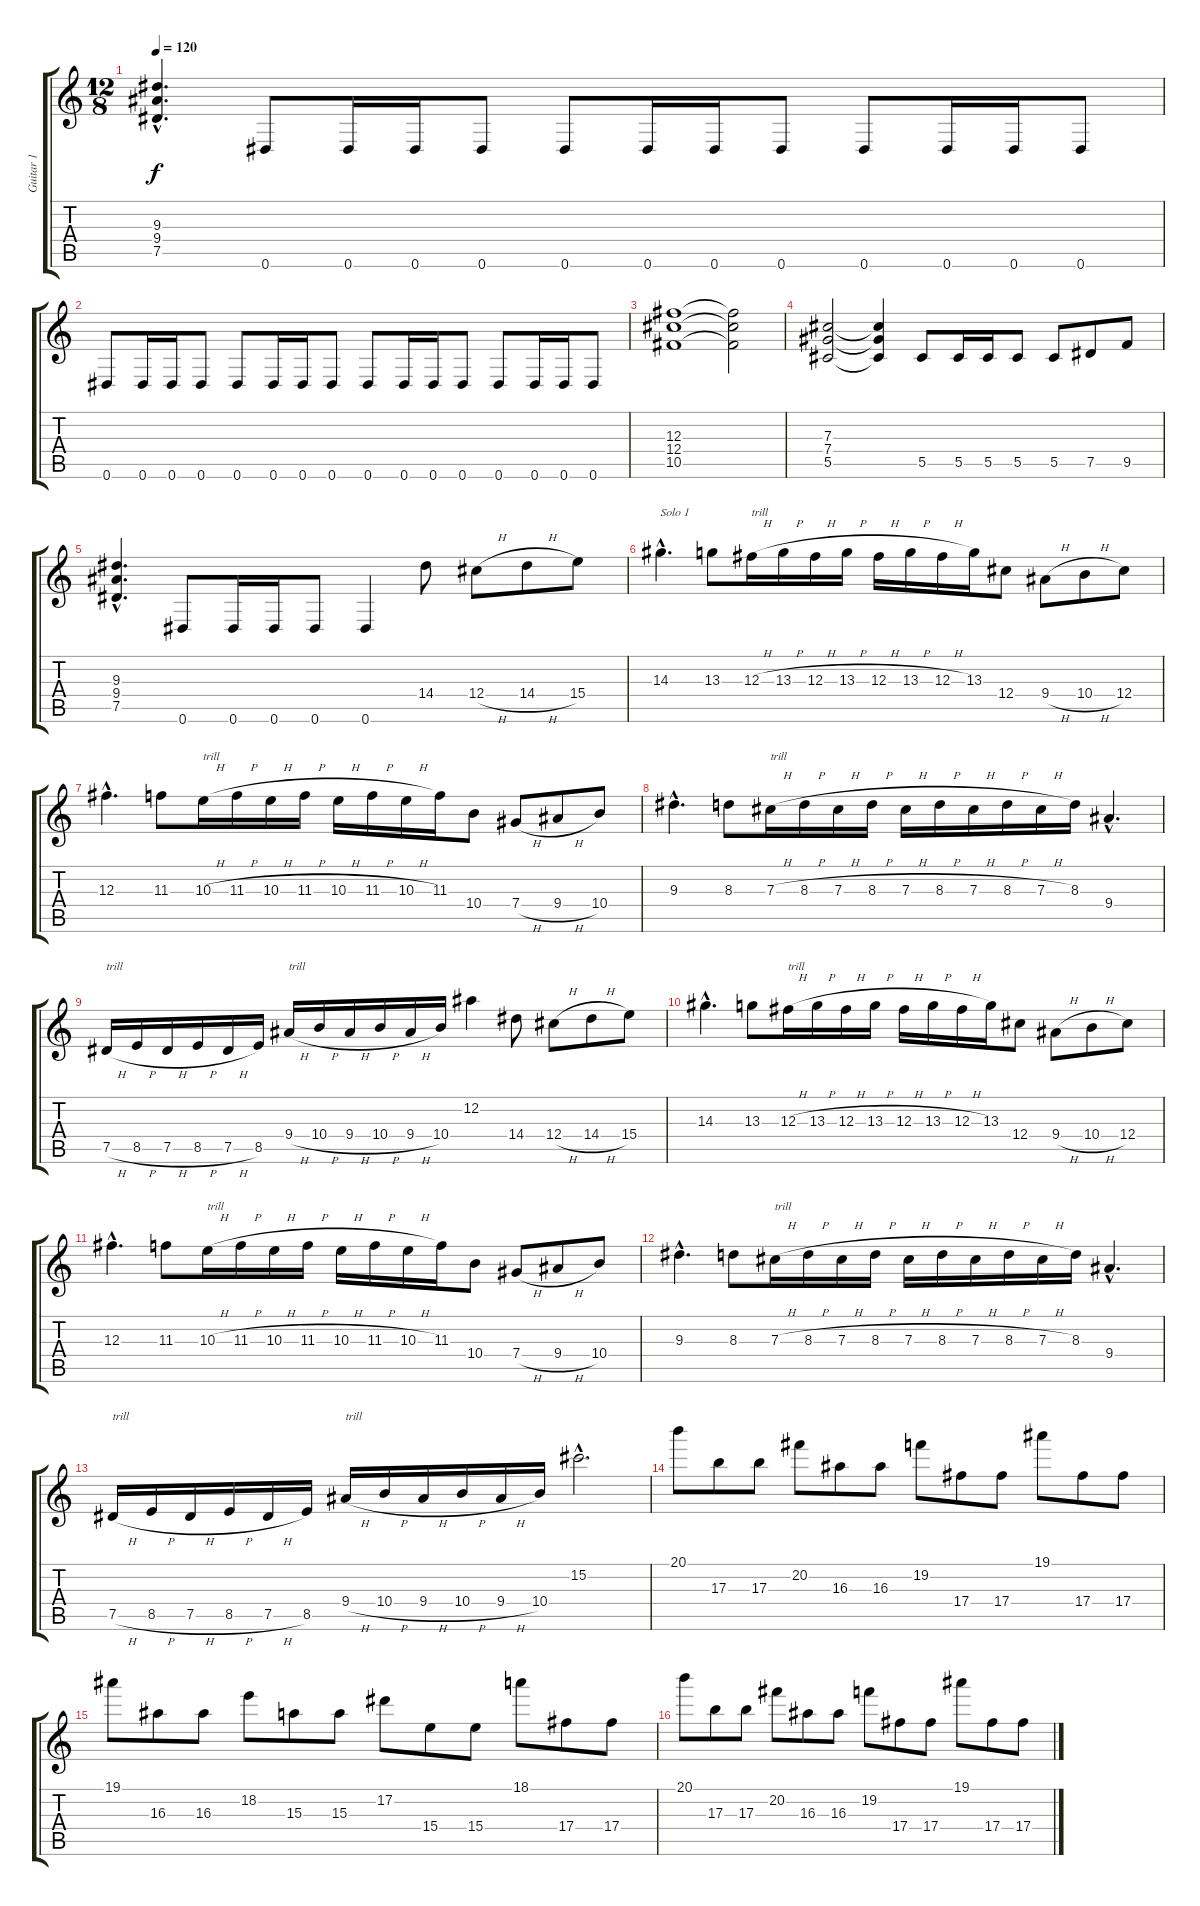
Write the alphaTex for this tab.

\track ("Guitar 1" "Guitar 1") {instrument distortionguitar}
\staff {score tabs}
\tuning (Eb4 Bb3 Gb3 Db3 Ab2 Eb2) {hide}
\ts (12 8)
\tempo 120
\clef g2
\ks c
(9.3{hac} 9.4{hac} 7.5{hac}).4{d dy f} 0.6.8 0.6.16 0.6.16 0.6.8 0.6.8 0.6.16 0.6.16 0.6.8 0.6.8 0.6.16 0.6.16 0.6.8 |
0.6.8 0.6.16 0.6.16 0.6.8 0.6.8 0.6.16 0.6.16 0.6.8 0.6.8 0.6.16 0.6.16 0.6.8 0.6.8 0.6.16 0.6.16 0.6.8 |
(12.3 12.4 10.5).1 (12.3{t} 12.4{t} 10.5{t}).2 |
(7.3 7.4 5.5).2 (7.3{t} 7.4{t} 5.5{t}).4 5.5.8 5.5.16 5.5.16 5.5.8 5.5.8 7.5.8 9.5.8 |
(9.3{hac} 9.4{hac} 7.5{hac}).4{d} 0.6.8 0.6.16 0.6.16 0.6.8 0.6.4 14.4.8 12.4{h}.8 14.4{h}.8 15.4.8 |
14.3{hac}.4{d txt "Solo 1"} 13.3.8 12.3{h}.16{txt "trill"} 13.3{h}.16 12.3{h}.16 13.3{h}.16 12.3{h}.16 13.3{h}.16 12.3{h}.16 13.3.16 12.4.8 9.4{h}.8 10.4{h}.8 12.4.8 |
12.3{hac}.4{d} 11.3.8 10.3{h}.16{txt "trill"} 11.3{h}.16 10.3{h}.16 11.3{h}.16 10.3{h}.16 11.3{h}.16 10.3{h}.16 11.3.16 10.4.8 7.4{h}.8 9.4{h}.8 10.4.8 |
9.3{hac}.4{d} 8.3.8 7.3{h}.16{txt "trill"} 8.3{h}.16 7.3{h}.16 8.3{h}.16 7.3{h}.16 8.3{h}.16 7.3{h}.16 8.3{h}.16 7.3{h}.16 8.3.16 9.4{hac}.4{d} |
7.5{h}.16{txt "trill"} 8.5{h}.16 7.5{h}.16 8.5{h}.16 7.5{h}.16 8.5.16 9.4{h}.16{txt "trill"} 10.4{h}.16 9.4{h}.16 10.4{h}.16 9.4{h}.16 10.4.16 12.2.4 14.4.8 12.4{h}.8 14.4{h}.8 15.4.8 |
14.3{hac}.4{d} 13.3.8 12.3{h}.16{txt "trill"} 13.3{h}.16 12.3{h}.16 13.3{h}.16 12.3{h}.16 13.3{h}.16 12.3{h}.16 13.3.16 12.4.8 9.4{h}.8 10.4{h}.8 12.4.8 |
12.3{hac}.4{d} 11.3.8 10.3{h}.16{txt "trill"} 11.3{h}.16 10.3{h}.16 11.3{h}.16 10.3{h}.16 11.3{h}.16 10.3{h}.16 11.3.16 10.4.8 7.4{h}.8 9.4{h}.8 10.4.8 |
9.3{hac}.4{d} 8.3.8 7.3{h}.16{txt "trill"} 8.3{h}.16 7.3{h}.16 8.3{h}.16 7.3{h}.16 8.3{h}.16 7.3{h}.16 8.3{h}.16 7.3{h}.16 8.3.16 9.4{hac}.4{d} |
7.5{h}.16{txt "trill"} 8.5{h}.16 7.5{h}.16 8.5{h}.16 7.5{h}.16 8.5.16 9.4{h}.16{txt "trill"} 10.4{h}.16 9.4{h}.16 10.4{h}.16 9.4{h}.16 10.4.16 15.2{hac}.2{d} |
20.1.8 17.3.8 17.3.8 20.2.8 16.3.8 16.3.8 19.2.8 17.4.8 17.4.8 19.1.8 17.4.8 17.4.8 |
19.1.8 16.3.8 16.3.8 18.2.8 15.3.8 15.3.8 17.2.8 15.4.8 15.4.8 18.1.8 17.4.8 17.4.8 |
20.1.8 17.3.8 17.3.8 20.2.8 16.3.8 16.3.8 19.2.8 17.4.8 17.4.8 19.1.8 17.4.8 17.4.8
